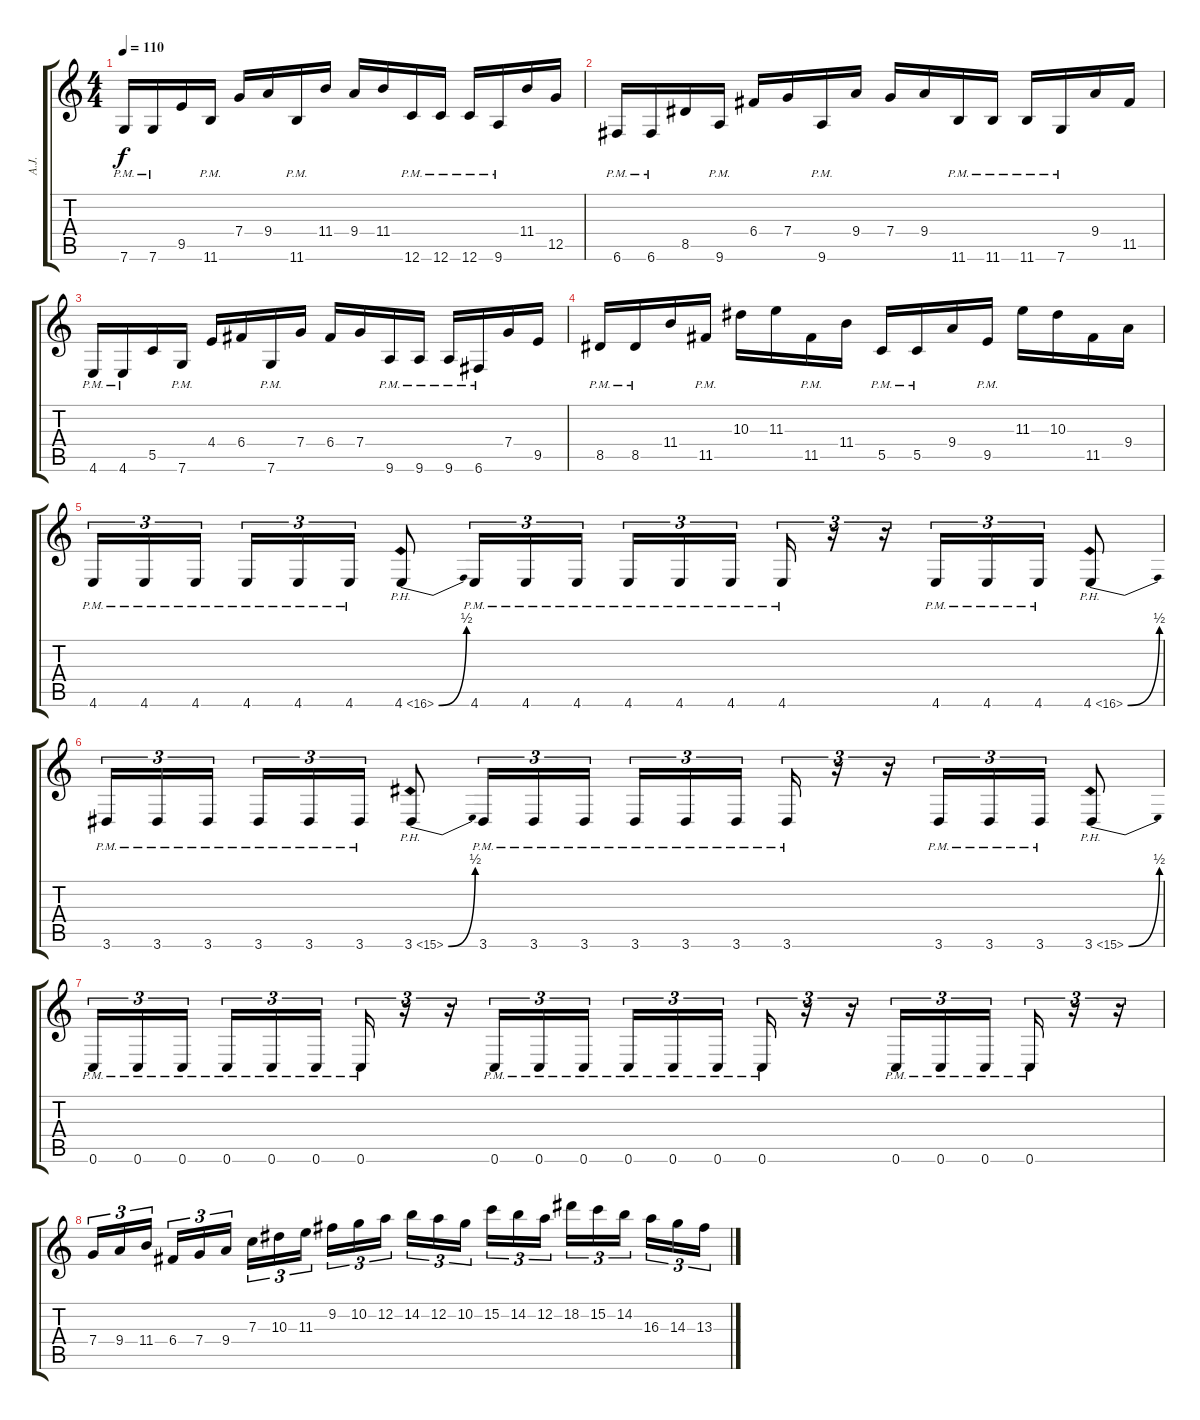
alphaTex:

\track ("A.J." "A.J.") {instrument overdrivenguitar}
\staff {score tabs}
\tuning (D4 A3 F3 C3 G2 C2) {hide}
\ts (4 4)
\tempo 110
\clef g2
\ks c
7.6{pm}.16{dy f} 7.6{pm}.16 9.5.16 11.6{pm}.16 7.4.16 9.4.16 11.6{pm}.16 11.4.16 9.4.16 11.4.16 12.6{pm}.16 12.6{pm}.16 12.6{pm}.16 9.6{pm}.16 11.4.16 12.5.16 |
6.6{pm}.16 6.6{pm}.16 8.5.16 9.6{pm}.16 6.4.16 7.4.16 9.6{pm}.16 9.4.16 7.4.16 9.4.16 11.6{pm}.16 11.6{pm}.16 11.6{pm}.16 7.6{pm}.16 9.4.16 11.5.16 |
4.6{pm}.16 4.6{pm}.16 5.5.16 7.6{pm}.16 4.4.16 6.4.16 7.6{pm}.16 7.4.16 6.4.16 7.4.16 9.6{pm}.16 9.6{pm}.16 9.6{pm}.16 6.6{pm}.16 7.4.16 9.5.16 |
8.5{pm}.16 8.5{pm}.16 11.4.16 11.5{pm}.16 10.3.16 11.3.16 11.5{pm}.16 11.4.16 5.5{pm}.16 5.5{pm}.16 9.4.16 9.5{pm}.16 11.3.16 10.3.16 11.5.16 9.4.16 |
4.6{pm}.16{tu (3 2)} 4.6{pm}.16{tu (3 2)} 4.6{pm}.16{tu (3 2) beam splitsecondary} 4.6{pm}.16{tu (3 2)} 4.6{pm}.16{tu (3 2)} 4.6{pm}.16{tu (3 2)} 4.6{be (bend 0 0 60 2) ph 12}.8 4.6{pm}.16{tu (3 2)} 4.6{pm}.16{tu (3 2)} 4.6{pm}.16{tu (3 2)} 4.6{pm}.16{tu (3 2)} 4.6{pm}.16{tu (3 2)} 4.6{pm}.16{tu (3 2) beam splitsecondary} 4.6{pm}.16{tu (3 2)} r.16{tu (3 2)} r.16{tu (3 2)} 4.6{pm}.16{tu (3 2)} 4.6{pm}.16{tu (3 2)} 4.6{pm}.16{tu (3 2)} 4.6{be (bend 0 0 60 2) ph 12}.8 |
3.6{pm}.16{tu (3 2)} 3.6{pm}.16{tu (3 2)} 3.6{pm}.16{tu (3 2) beam splitsecondary} 3.6{pm}.16{tu (3 2)} 3.6{pm}.16{tu (3 2)} 3.6{pm}.16{tu (3 2)} 3.6{be (bend 0 0 60 2) ph 12}.8 3.6{pm}.16{tu (3 2)} 3.6{pm}.16{tu (3 2)} 3.6{pm}.16{tu (3 2)} 3.6{pm}.16{tu (3 2)} 3.6{pm}.16{tu (3 2)} 3.6{pm}.16{tu (3 2) beam splitsecondary} 3.6{pm}.16{tu (3 2)} r.16{tu (3 2)} r.16{tu (3 2)} 3.6{pm}.16{tu (3 2)} 3.6{pm}.16{tu (3 2)} 3.6{pm}.16{tu (3 2)} 3.6{be (bend 0 0 60 2) ph 12}.8 |
0.6{pm}.16{tu (3 2)} 0.6{pm}.16{tu (3 2)} 0.6{pm}.16{tu (3 2) beam splitsecondary} 0.6{pm}.16{tu (3 2)} 0.6{pm}.16{tu (3 2)} 0.6{pm}.16{tu (3 2)} 0.6{pm}.16{tu (3 2)} r.16{tu (3 2)} r.16{tu (3 2)} 0.6{pm}.16{tu (3 2)} 0.6{pm}.16{tu (3 2)} 0.6{pm}.16{tu (3 2)} 0.6{pm}.16{tu (3 2)} 0.6{pm}.16{tu (3 2)} 0.6{pm}.16{tu (3 2) beam splitsecondary} 0.6{pm}.16{tu (3 2)} r.16{tu (3 2)} r.16{tu (3 2)} 0.6{pm}.16{tu (3 2)} 0.6{pm}.16{tu (3 2)} 0.6{pm}.16{tu (3 2) beam splitsecondary} 0.6{pm}.16{tu (3 2)} r.16{tu (3 2)} r.16{tu (3 2)} |
7.4.16{tu (3 2)} 9.4.16{tu (3 2)} 11.4.16{tu (3 2) beam splitsecondary} 6.4.16{tu (3 2)} 7.4.16{tu (3 2)} 9.4.16{tu (3 2)} 7.3.16{tu (3 2)} 10.3.16{tu (3 2)} 11.3.16{tu (3 2) beam splitsecondary} 9.2.16{tu (3 2)} 10.2.16{tu (3 2)} 12.2.16{tu (3 2)} 14.2.16{tu (3 2)} 12.2.16{tu (3 2)} 10.2.16{tu (3 2) beam splitsecondary} 15.2.16{tu (3 2)} 14.2.16{tu (3 2)} 12.2.16{tu (3 2)} 18.2.16{tu (3 2)} 15.2.16{tu (3 2)} 14.2.16{tu (3 2) beam splitsecondary} 16.3.16{tu (3 2)} 14.3.16{tu (3 2)} 13.3.16{tu (3 2)}
